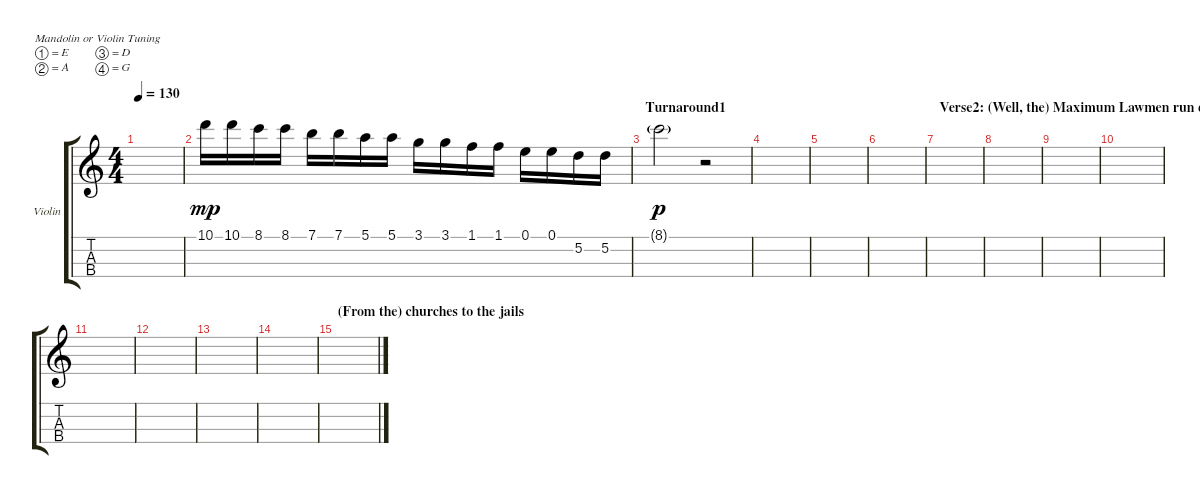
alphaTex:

\defaultSystemsLayout 4
\bracketExtendMode groupsimilarinstruments
\firstSystemTrackNameOrientation horizontal
\otherSystemsTrackNameOrientation horizontal
\track ("Violin" "Violin") {instrument violin}
\staff {score tabs}
\tuning (E5 A4 D4 G3)
\ts (4 4)
\tempo 130
\clef g2
\scale
0.333333
\ks c
|
\scale
0.333333 10.1.16{dy mp} 10.1.16 8.1.16 8.1.16 7.1.16 7.1.16 5.1.16 5.1.16 3.1.16 3.1.16 1.1.16 1.1.16 0.1.16 0.1.16 5.2.16 5.2.16 |
\section ("" "Turnaround1")
\scale
0.333333 8.1{g}.2{dy p} r.2 |
\scale
0.333333 |
\scale
0.333333 |
\scale
0.333333 |
\section ("" "Verse2: (Well, the) Maximum Lawmen run down")
\scale
0.333333 |
\scale
0.333333 |
\scale
0.333333 |
\scale
0.333333 |
\scale
0.333333 |
\scale
0.333333 |
\scale
0.333333 |
\scale
0.333333 |
\section ("" "(From the) churches to the jails")
\scale
0.333333 |
\scale
0.333333
